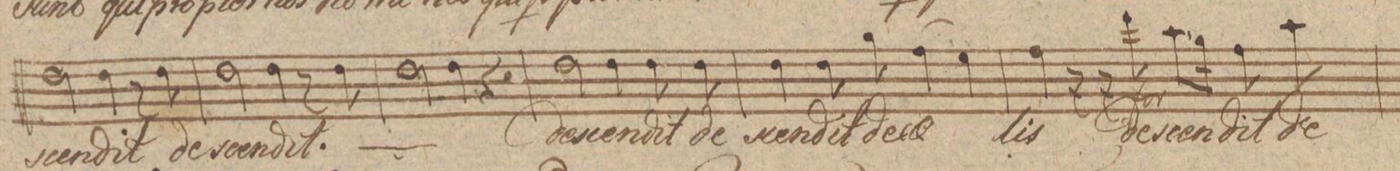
**kern	**text	**dynam
*I"Alto	*	*
*clefC3	*	*
*k[f#c#g#d#]	*	*
*met(c)	*	*
*M4/4	*	*
2e\	-scen-	.
4e\	-dit	.
8r	.	.
8e\	de-	.
=24	=24	=24
2e\	-scen-	.
4e\	-dit.	.
8r	.	.
*	*ij	*
8e\	de-	.
=25	=25	=25
2e\	-scen-	.
4e\	-dit	.
*	*Xij	*
4r	.	.
=26	=26	=26
2e\	de-	.
4e\	-scen-	.
8e\	-dit	.
8e\	de-	.
=27	=27	=27
4e\	-scen-	.
8e\	-dit	.
8a\	de	.
(4g#\	cae-	.
4f#\)	.	.
=28	=28	=28
4g#\	-lis	.
16r	.	.
16r	.	.
8ee\	de-	f
8.b\L	-scen-	.
16a\Jk	.	.
8g#\	-dit	.
8b\	de-	.
=29	=29	=29
*-	*-	*-
